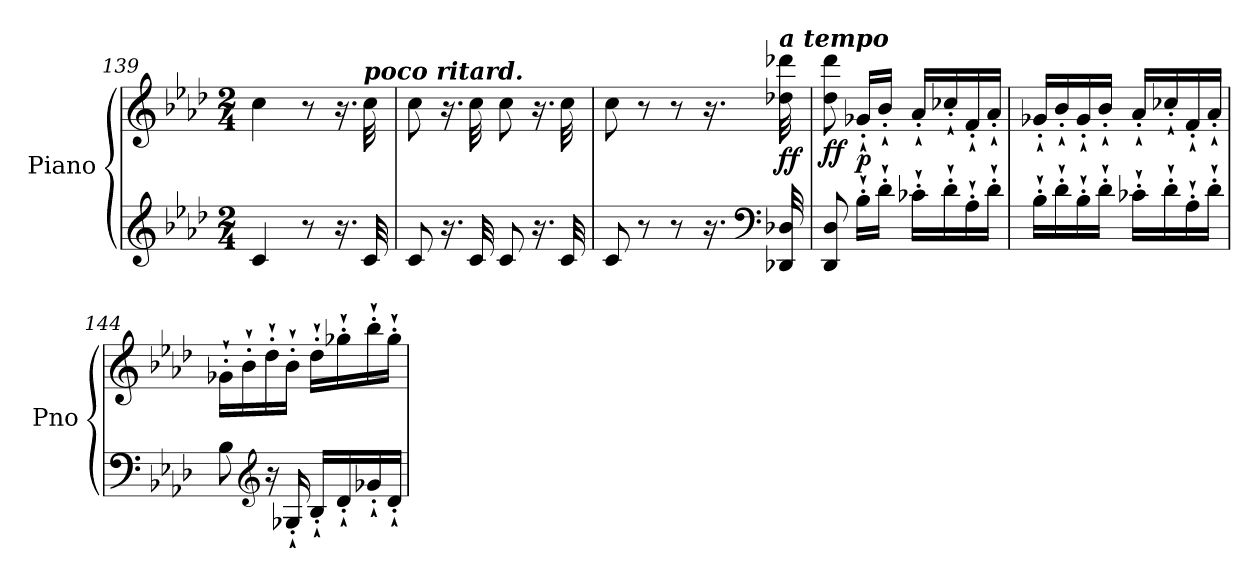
**kern	**kern	**dynam
*part1	*part1	*part1
*staff2	*staff1	*staff1/2
*I"Piano	*	*
*I'Pno	*	*
*clefG2	*clefG2	*
*k[b-e-a-d-]	*k[b-e-a-d-]	*
*M2/4	*M2/4	*
=139	=139	=139
4c/	4cc\	.
8r	8r	.
16.r	16.r	.
!	!LO:TX:a:Bi:t=poco ritard.	!
32c/	32cc\	.
=140	=140	=140
8c/	8cc\	.
16.r	16.r	.
32c/	32cc\	.
8c/	8cc\	.
16.r	16.r	.
32c/	32cc\	.
=141	=141	=141
8c/	8cc\	.
8r	8r	.
8r	8r	.
16.r	16.r	.
*clefF4	*	*
!	!LO:TX:a:Bi:t=a tempo	!
!	!	!LO:DY:b
32DD-X/ 32D-X/	32dd-X\ 32ddd-X\	ff
!!LO:PB:g=z
=142	=142	=142
!	!	!LO:DY:b
8DD-/ 8D-/	8dd-\ 8ddd-\	ff
!	!	!LO:DY:b
16B-`'\LL	16g-X`'/LL	p
16d-`'\JJ	16b-`'/JJ	.
16c-X`'\LL	16a-`'/LL	.
16d-`'\	16cc-X`'/	.
16A-`'\	16f`'/	.
16d-`'\JJ	16a-`'/JJ	.
!!LO:LB:g=z
=143	=143	=143
16B-`'\LL	16g-X`'/LL	.
16d-`'\	16b-`'/	.
16B-`'\	16g-`'/	.
16d-`'\JJ	16b-`'/JJ	.
16c-X`'\LL	16a-`'/LL	.
16d-`'\	16cc-X`'/	.
16A-`'\	16f`'/	.
16d-`'\JJ	16a-`'/JJ	.
=144	=144	=144
8B-\	16g-X`'\LL	.
.	16b-`'\	.
*clefG2	*	*
16r	16dd-`'\	.
16G-X`'/	16b-`'\JJ	.
16B-`'/LL	16dd-`'\LL	.
16d-`'/	16gg-X`'\	.
16g-X`'/	16bb-`'\	.
16d-`'/JJ	16gg-`'\JJ	.
=	=	=
*-	*-	*-
